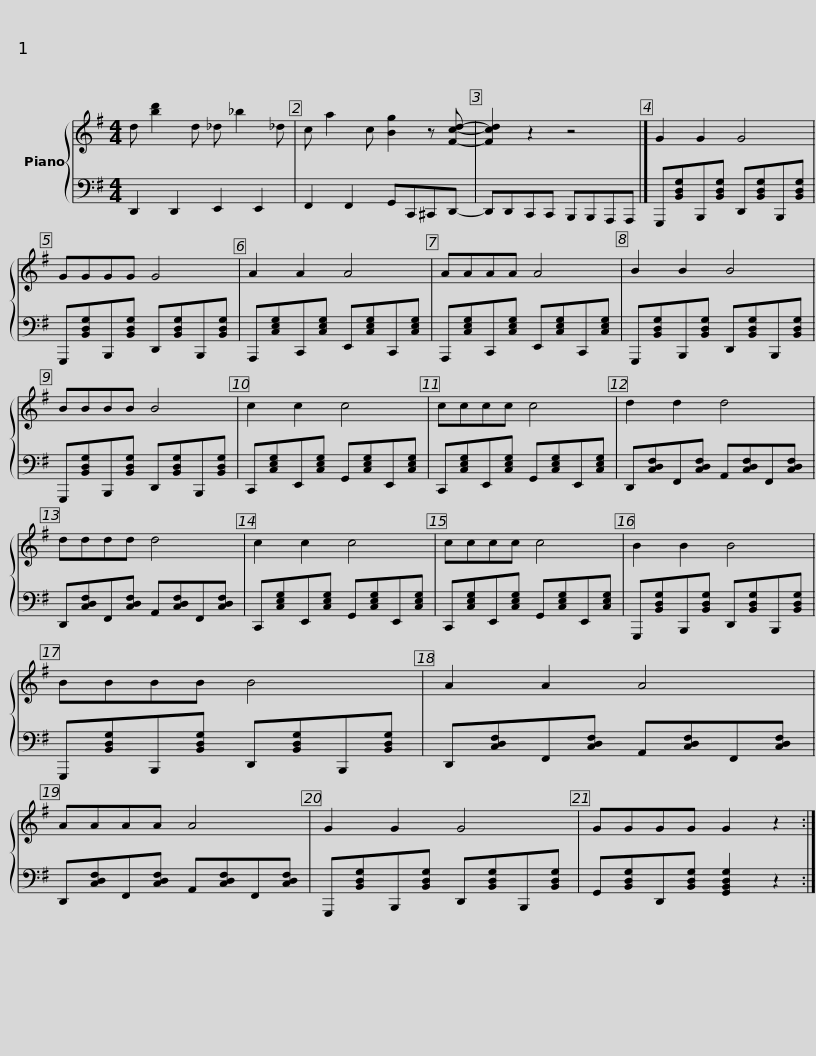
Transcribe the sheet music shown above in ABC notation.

X:1
%%score { 1 | 2 }
L:1/8
M:4/4
I:linebreak $
K:G
V:1 treble
V:2 bass
V:1
 d [bd']2 d _d _b2 _d | c a2 c [Bg]2 z [Fcd]- | [Fcd]2 z2 z4 |] G2 G2 G4 |$ GGGG G4 | %5
 A2 A2 A4 | AAAA A4 | B2 B2 B4 | BBBB B4 |$ c2 c2 c4 | %10
 cccc c4 | d2 d2 d4 | dddd d4 |$ c2 c2 c4 | cccc c4 | %15
 B2 B2 B4 | BBBB B4 |$ A2 A2 A4 | AAAA A4 | G2 G2 G4 | %20
 GGGG G2 z2 :| %21
V:2
 D,,2 D,,2 E,,2 E,,2 | F,,2 F,,2 G,,C,,^C,,D,,- | D,,D,,C,,C,, B,,,B,,,A,,,A,,, |] G,,,[B,,D,G,]B,,,[B,,D,G,] D,,[B,,D,G,]B,,,[B,,D,G,] |$ G,,,[B,,D,G,]B,,,[B,,D,G,] D,,[B,,D,G,]B,,,[B,,D,G,] | %5
 A,,,[C,E,G,]C,,[C,E,G,] E,,[C,E,G,]C,,[C,E,G,] | A,,,[C,E,G,]C,,[C,E,G,] E,,[C,E,G,]C,,[C,E,G,] | G,,,[B,,D,G,]B,,,[B,,D,G,] D,,[B,,D,G,]B,,,[B,,D,G,] | G,,,[B,,D,G,]B,,,[B,,D,G,] D,,[B,,D,G,]B,,,[B,,D,G,] |$ C,,[C,E,G,]E,,[C,E,G,] G,,[C,E,G,]E,,[C,E,G,] | %10
 C,,[C,E,G,]E,,[C,E,G,] G,,[C,E,G,]E,,[C,E,G,] | D,,[C,D,F,]F,,[C,D,F,] A,,[C,D,F,]F,,[C,D,F,] | D,,[C,D,F,]F,,[C,D,F,] A,,[C,D,F,]F,,[C,D,F,] |$ C,,[C,E,G,]E,,[C,E,G,] G,,[C,E,G,]E,,[C,E,G,] | C,,[C,E,G,]E,,[C,E,G,] G,,[C,E,G,]E,,[C,E,G,] | %15
 G,,,[B,,D,G,]B,,,[B,,D,G,] D,,[B,,D,G,]B,,,[B,,D,G,] | G,,,[B,,D,G,]B,,,[B,,D,G,] D,,[B,,D,G,]B,,,[B,,D,G,] |$ D,,[C,D,F,]F,,[C,D,F,] A,,[C,D,F,]F,,[C,D,F,] | D,,[C,D,F,]F,,[C,D,F,] A,,[C,D,F,]F,,[C,D,F,] | G,,,[B,,D,G,]B,,,[B,,D,G,] D,,[B,,D,G,]B,,,[B,,D,G,] | %20
 G,,[B,,D,G,]D,,[B,,D,G,] [G,,B,,D,G,]2 z2 :| %21
